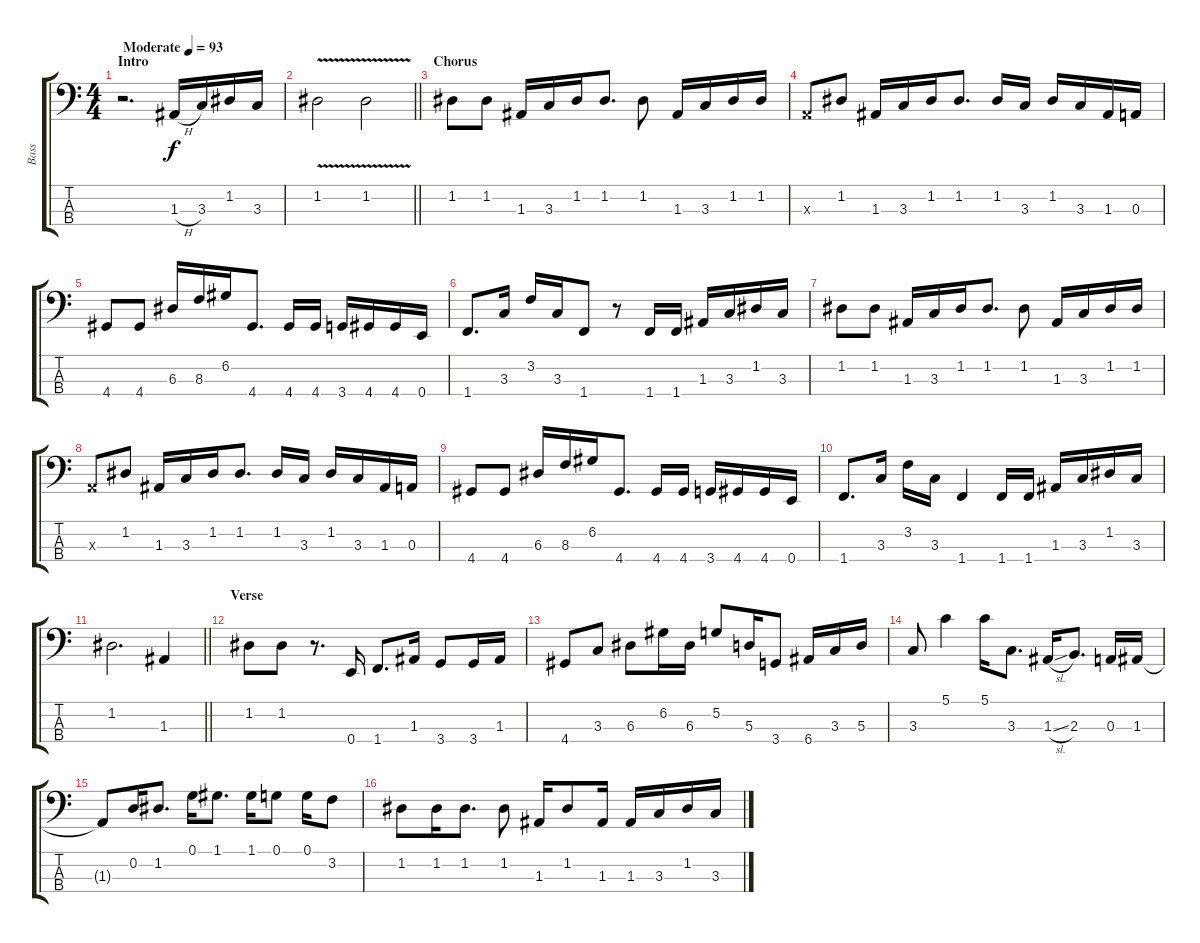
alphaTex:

\track ("Bass" "Bass") {instrument electricbassfinger}
\staff {score tabs}
\tuning (G2 D2 A1 E1) {hide}
\ts (4 4)
\section ("" "Intro")
\tempo (93 "Moderate")
\clef f4
\ks c
r.2{d dy f instrument electricbassfinger} 1.3{h}.16 3.3.16 1.2.16 3.3.16 |
\barLineRight lightlight
1.2{v}.2 1.2{v}.2 |
\section ("" "Chorus")
1.2.8 1.2.8 1.3.16 3.3.16 1.2.16 1.2.8{d} 1.2.8 1.3.16 3.3.16 1.2.16 1.2.16 |
0.3{x}.8 1.2.8 1.3.16 3.3.16 1.2.16 1.2.8{d} 1.2.16 3.3.16 1.2.16 3.3.16 1.3.16 0.3.16 |
4.4.8 4.4.8 6.3.16 8.3.16 6.2.16 4.4.8{d} 4.4.16 4.4.16 3.4.16 4.4.16 4.4.16 0.4.16 |
1.4.8{d} 3.3.16 3.2.16 3.3.16 1.4.8 r.8 1.4.16 1.4.16 1.3.16 3.3.16 1.2.16 3.3.16 |
1.2.8 1.2.8 1.3.16 3.3.16 1.2.16 1.2.8{d} 1.2.8 1.3.16 3.3.16 1.2.16 1.2.16 |
0.3{x}.8 1.2.8 1.3.16 3.3.16 1.2.16 1.2.8{d} 1.2.16 3.3.16 1.2.16 3.3.16 1.3.16 0.3.16 |
4.4.8 4.4.8 6.3.16 8.3.16 6.2.16 4.4.8{d} 4.4.16 4.4.16 3.4.16 4.4.16 4.4.16 0.4.16 |
1.4.8{d} 3.3.16 3.2.16 3.3.16 1.4.4 1.4.16 1.4.16 1.3.16 3.3.16 1.2.16 3.3.16 |
\barLineRight lightlight
1.2.2{d} 1.3.4 |
\section ("" "Verse")
1.2.8 1.2.8 r.8{d} 0.4.16 1.4.8{d} 1.3.16 3.4.8 3.4.16 1.3.16 |
4.4.8 3.3.8 6.3.8 6.2.16 6.3.16 5.2.8 5.3.16 3.4.8 6.4.16 3.3.16 5.3.16 |
3.3.8 5.1.4 5.1.16 3.3.8{d} 1.3{sl}.16 2.3.8{d} 0.3.16 1.3.16 |
1.3{t}.8 0.2.16 1.2.8{d} 0.1.16 1.1.8{d} 1.1.16 0.1.8 0.1.16 3.2.8 |
1.2.8 1.2.16 1.2.8{d} 1.2.8 1.3.16 1.2.8 1.3.16 1.3.16 3.3.16 1.2.16 3.3.16
